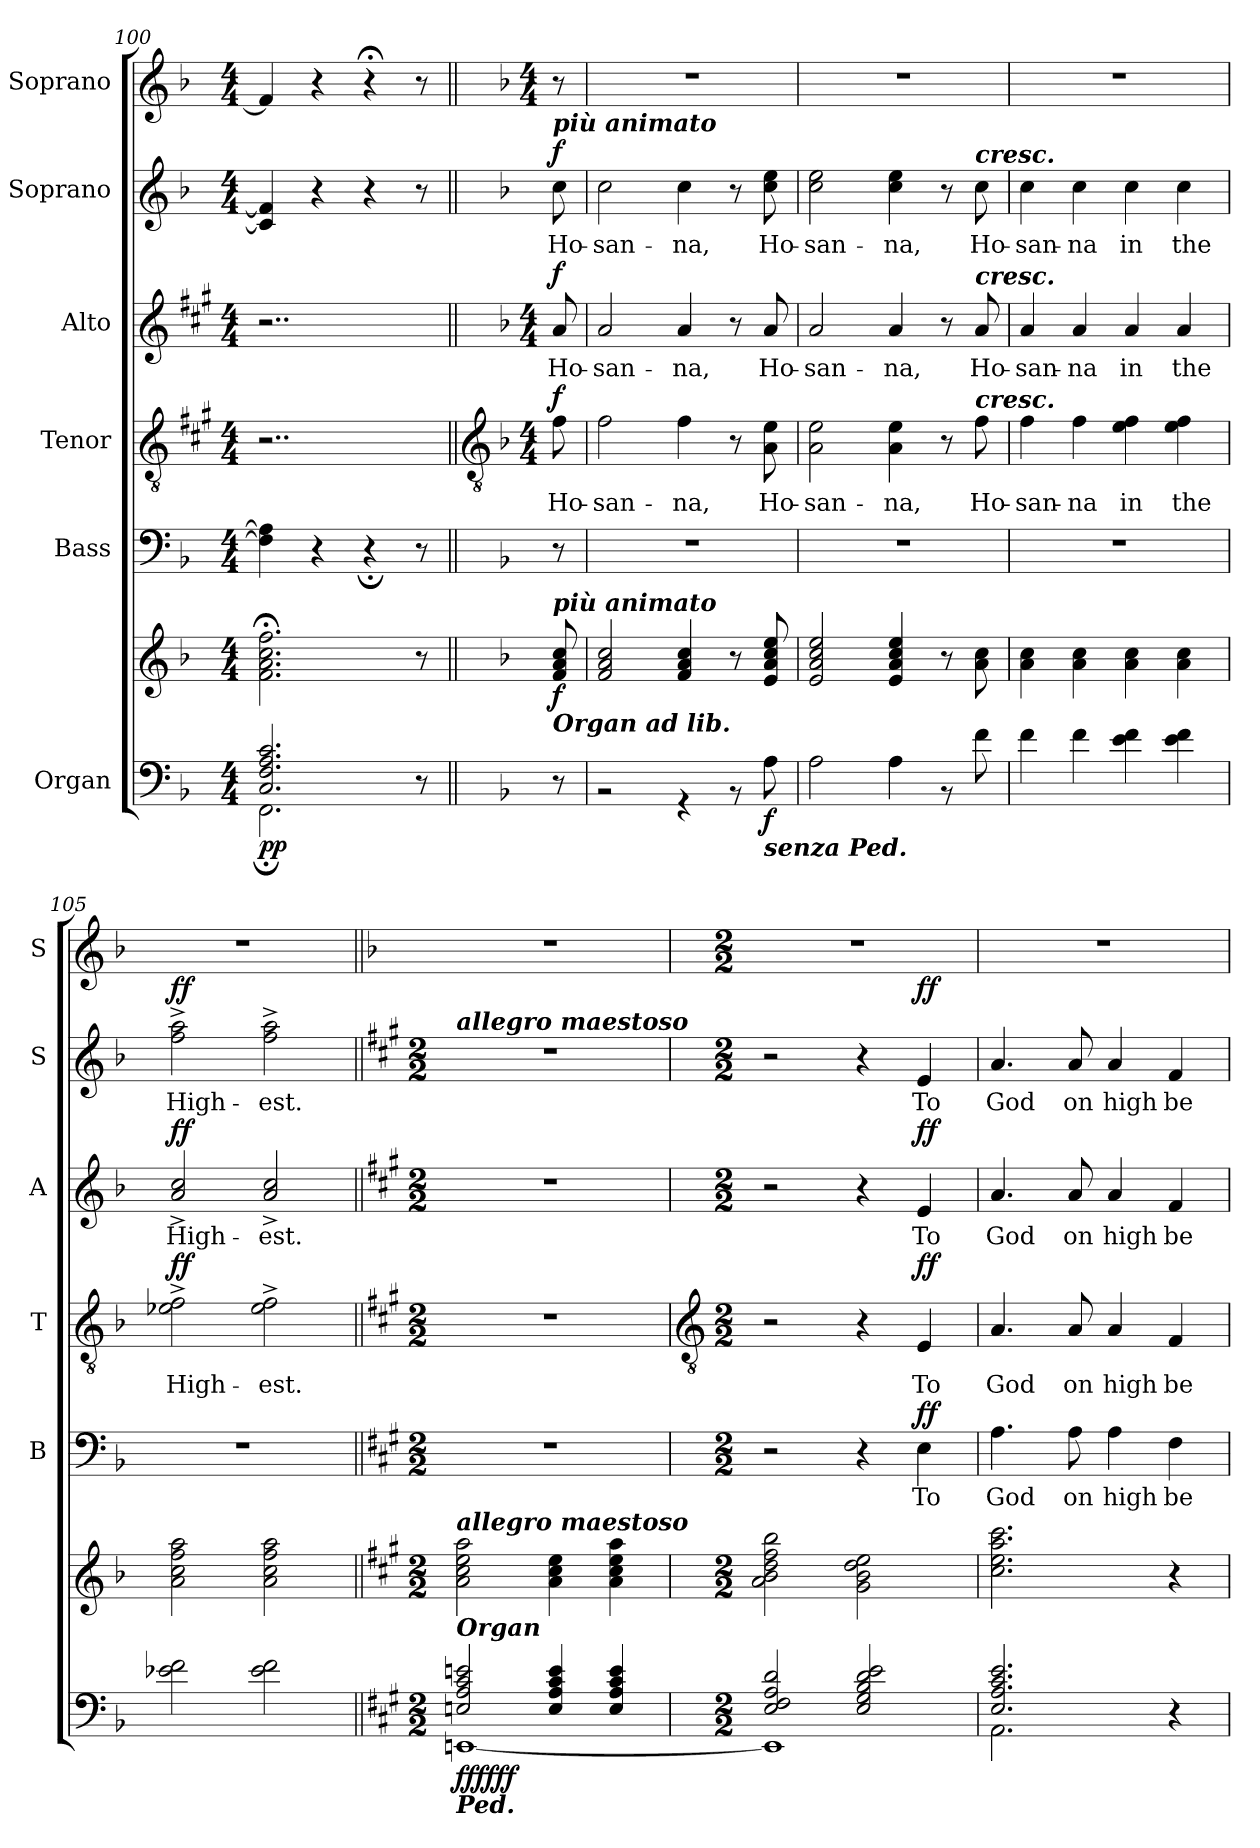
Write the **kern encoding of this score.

**kern	**kern	**dynam	**kern	**text	**dynam	**kern	**text	**dynam	**kern	**text	**dynam	**kern	**text	**dynam	**kern
*part6	*part6	*part6	*part5	*part5	*part5	*part4	*part4	*part4	*part3	*part3	*part3	*part2	*part2	*part2	*part1
*staff7	*staff6	*staff6/7	*staff5	*staff5	*staff5	*staff4	*staff4	*staff4	*staff3	*staff3	*staff3	*staff2	*staff2	*staff2	*staff1
*I"Organ	*	*	*I"Bass	*	*	*I"Tenor	*	*	*I"Alto	*	*	*I"Soprano	*	*	*I"Soprano
*	*	*	*I'B	*	*	*I'T	*	*	*I'A	*	*	*I'S	*	*	*I'S
*clefF4	*clefG2	*	*clefF4	*	*	*clefGv2	*	*	*clefG2	*	*	*clefG2	*	*	*clefG2
*k[b-]	*k[b-]	*	*k[b-]	*	*	*k[f#c#g#]	*	*	*k[f#c#g#]	*	*	*k[b-]	*	*	*k[b-]
*F:	*F:	*	*F:	*	*	*A:	*	*	*A:	*	*	*F:	*	*	*F:
*M4/4	*M4/4	*	*M4/4	*	*	*M4/4	*	*	*M4/4	*	*	*M4/4	*	*	*M4/4
=100	=100	=100	=100	=100	=100	=100	=100	=100	=100	=100	=100	=100	=100	=100	=100
*^	*^	*	*^	*	*	*	*	*	*	*	*	*^	*	*	*
!	!	!	!	!LO:DY:b=2	!	!	!	!	!	!	!	!	!	!	!	!	!	!	!
2.C/ 2.F/ 2.A/ 2.c/	2.FF;\	2.f\;< 2.a\;< 2.cc\;< 2.ff\;<	2..ryy	pp	2ryy	4F\] 4A\]	.	.	2..r	.	.	2..r	.	.	4c] 4f]	2..ryy	.	.	4f]
.	.	.	.	.	.	4r	.	.	.	.	.	.	.	.	4r	.	.	.	4r
.	.	.	.	.	4ryy	4r;<	.	.	.	.	.	.	.	.	4r	.	.	.	4r;<
8ryy	8r	8r	.	.	8ryy	8r	.	.	.	.	.	.	.	.	8r	.	.	.	8r
*	*	*v	*v	*	*	*	*	*	*	*	*	*	*	*	*v	*v	*	*	*
*	*	*	*	*v	*v	*	*	*	*	*	*	*	*	*	*	*	*
!!LO:LB:g=z
=101||	=101||	=101||	=101||	=101||	=101||	=101||	=101||	=101||	=101||	=101||	=101||	=101||	=101||	=101||	=101||	=101||
*	*	*	*	*	*	*	*clefGv2	*	*	*	*	*	*	*	*	*
*	*	*	*	*	*	*	*k[b-]	*	*	*k[b-]	*	*	*	*	*	*
*	*	*	*	*	*	*	*F:	*	*	*F:	*	*	*	*	*	*
*	*	*	*	*	*	*	*M4/4	*	*	*M4/4	*	*	*	*	*	*M4/4
*	*	*MM84	*	*	*	*	*	*	*	*	*	*	*	*	*	*
*	*	*	*	*^	*	*	*	*	*	*	*	*	*	*	*	*
!	!	!	!	!	!	!	!	!	!	!	!	!	!	!LO:TX:a:Bi:t=più animato	!	!	!
!	!	!LO:TX:a:Bi:t=più animato	!	!	!	!	!	!	!	!	!	!	!	!	!	!	!
!LO:TX:a:Bi:t=Organ ad lib.	!	!	!	!	!	!	!	!	!	!	!	!	!	!	!	!	!
!	!	!	!LO:DY:b	!	!	!	!	!	!LO:LY:b	!LO:DY:b	!	!LO:LY:b	!LO:DY:b	!	!LO:LY:b	!LO:DY:b	!
*	*	*	*	*v	*v	*	*	*	*	*	*	*	*	*	*	*	*
8ryy	8r	8f 8a 8cc	f	8r	.	.	8f	Ho-	f	8a	Ho-	f	8cc	Ho-	f	8r
=102	=102	=102	=102	=102	=102	=102	=102	=102	=102	=102	=102	=102	=102	=102	=102	=102
!	!	!	!	!	!	!	!	!LO:LY:b	!	!	!LO:LY:b	!	!	!LO:LY:b	!	!
1ryy	2r	2f 2a 2cc	.	1r	.	.	2f	-san-	.	2a	-san-	.	2cc	-san-	.	1r
!	!	!	!	!	!	!	!	!LO:LY:b	!	!	!LO:LY:b	!	!	!LO:LY:b	!	!
.	4r	4f 4a 4cc	.	.	.	.	4f	-na,	.	4a	-na,	.	4cc	-na,	.	.
.	8r	8r	.	.	.	.	8r	.	.	8r	.	.	8r	.	.	.
!	!LO:TX:b:Bi:t=senza Ped.	!	!	!	!	!	!	!	!	!	!	!	!	!	!	!
!	!	!	!LO:DY:b=2	!	!	!	!	!LO:LY:b	!	!	!LO:LY:b	!	!	!LO:LY:b	!	!
.	8A\	8e 8a 8cc 8ee	f	.	.	.	8A 8e	Ho-	.	8a	Ho-	.	8cc 8ee	Ho-	.	.
=103	=103	=103	=103	=103	=103	=103	=103	=103	=103	=103	=103	=103	=103	=103	=103	=103
!	!	!	!	!	!	!	!	!LO:LY:b	!	!	!LO:LY:b	!	!	!LO:LY:b	!	!
1ryy	2A\	2e 2a 2cc 2ee	.	1r	.	.	2A 2e	-san-	.	2a	-san-	.	2cc 2ee	-san-	.	1r
!	!	!	!	!	!	!	!	!LO:LY:b	!	!	!LO:LY:b	!	!	!LO:LY:b	!	!
.	4A\	4e 4a 4cc 4ee	.	.	.	.	4A 4e	-na,	.	4a	-na,	.	4cc 4ee	-na,	.	.
.	8r	8r	.	.	.	.	8r	.	.	8r	.	.	8r	.	.	.
!	!	!	!	!	!	!	!	!	!	!	!	!	!LO:TX:a:Bi:t=cresc.	!	!	!
!	!	!	!	!	!	!	!	!	!	!LO:TX:a:Bi:t=cresc.	!	!	!	!	!	!
!	!	!	!	!	!	!	!LO:TX:a:Bi:t=cresc.	!	!	!	!	!	!	!	!	!
!	!	!	!	!	!	!	!	!LO:LY:b	!	!	!LO:LY:b	!	!	!LO:LY:b	!	!
.	8f\	8a 8cc	.	.	.	.	8f	Ho-	.	8a	Ho-	.	8cc	Ho-	.	.
=104	=104	=104	=104	=104	=104	=104	=104	=104	=104	=104	=104	=104	=104	=104	=104	=104
!	!	!	!	!	!	!	!	!LO:LY:b	!	!	!LO:LY:b	!	!	!LO:LY:b	!	!
1ryy	4f\	4a 4cc	.	1r	.	.	4f	-san-	.	4a	-san-	.	4cc	-san-	.	1r
!	!	!	!	!	!	!	!	!LO:LY:b	!	!	!LO:LY:b	!	!	!LO:LY:b	!	!
.	4f\	4a 4cc	.	.	.	.	4f	-na	.	4a	-na	.	4cc	-na	.	.
!	!	!	!	!	!	!	!	!LO:LY:b	!	!	!LO:LY:b	!	!	!LO:LY:b	!	!
.	4e\ 4f\	4a 4cc	.	.	.	.	4e 4f	in	.	4a	in	.	4cc	in	.	.
!	!	!	!	!	!	!	!	!LO:LY:b	!	!	!LO:LY:b	!	!	!LO:LY:b	!	!
.	4e\ 4f\	4a 4cc	.	.	.	.	4e 4f	the	.	4a	the	.	4cc	the	.	.
=105	=105	=105	=105	=105	=105	=105	=105	=105	=105	=105	=105	=105	=105	=105	=105	=105
!	!	!	!	!	!	!	!	!LO:LY:b	!LO:DY:b	!	!LO:LY:b	!LO:DY:b	!	!LO:LY:b	!LO:DY:b	!
1ryy	2e-X\ 2f\	2a\ 2cc\ 2ff\ 2aa\	.	1r	.	.	2e-X^ 2f^	High-	ff	2a/^ 2cc/^	High-	ff	2ff^ 2aa^	High-	ff	1r
!	!	!	!	!	!	!	!	!LO:LY:b	!	!	!LO:LY:b	!	!	!LO:LY:b	!	!
.	2e-\ 2f\	2a\ 2cc\ 2ff\ 2aa\	.	.	.	.	2e-^ 2f^	-est.	.	2a/^ 2cc/^	-est.	.	2ff^ 2aa^	-est.	.	.
=106||	=106||	=106||	=106||	=106||	=106||	=106||	=106||	=106||	=106||	=106||	=106||	=106||	=106||	=106||	=106||	=106||
*k[f#c#g#]	*	*k[f#c#g#]	*	*k[f#c#g#]	*	*	*k[f#c#g#]	*	*	*k[f#c#g#]	*	*	*k[f#c#g#]	*	*	*
*A:	*	*A:	*	*A:	*	*	*A:	*	*	*A:	*	*	*A:	*	*	*
*M2/2	*	*M2/2	*	*M2/2	*	*	*M2/2	*	*	*M2/2	*	*	*M2/2	*	*	*
!	!	!	!	!	!	!	!	!	!	!	!	!	!LO:TX:a:Bi:t=allegro maestoso	!	!	!
!	!	!LO:TX:a:Bi:t=allegro maestoso	!	!	!	!	!	!	!	!	!	!	!	!	!	!
!LO:TX:a:Bi:t=Organ	!	!	!	!	!	!	!	!	!	!	!	!	!	!	!	!
!LO:TX:b:Bi:t=Ped.	!	!	!	!	!	!	!	!	!	!	!	!	!	!	!	!
!	!	!	!LO:DY:b=2	!	!	!	!	!	!	!	!	!	!	!	!	!
!	!	!	!LO:DY:n=1:b=2	!	!	!	!	!	!	!	!	!	!	!	!	!
!	!	!	!LO:DY:n=2:b	!	!	!	!	!	!	!	!	!	!	!	!	!
2En/ 2A/ 2c#/ 2en/	[1EEn\	2a 2cc# 2ee 2aa	ff ff ff	1r	.	.	1r	.	.	1r	.	.	1r	.	.	1r
*	*	*MM138	*	*	*	*	*	*	*	*	*	*	*	*	*	*
4E/ 4A/ 4c#/ 4e/	.	4a 4cc# 4ee	.	.	.	.	.	.	.	.	.	.	.	.	.	.
4E/ 4A/ 4c#/ 4e/	.	4a 4cc# 4ee 4aa	.	.	.	.	.	.	.	.	.	.	.	.	.	.
!!LO:LB:g=z
=107	=107	=107	=107	=107	=107	=107	=107	=107	=107	=107	=107	=107	=107	=107	=107	=107
*	*	*	*	*	*	*	*clefGv2	*	*	*	*	*	*	*	*	*
*M2/2	*	*M2/2	*	*M2/2	*	*	*M2/2	*	*	*M2/2	*	*	*M2/2	*	*	*M2/2
2E/ 2F#/ 2A/ 2d/	1EE\]	2a 2b 2dd 2ff# 2bb	.	2r	.	.	2r	.	.	2r	.	.	2r	.	.	1r
2E/ 2G#/ 2B/ 2d/ 2e/	.	2g# 2b 2dd 2ee	.	4r	.	.	4r	.	.	4r	.	.	4r	.	.	.
!	!	!	!	!	!LO:LY:b	!LO:DY:b	!	!LO:LY:b	!LO:DY:b	!	!LO:LY:b	!LO:DY:b	!	!LO:LY:b	!LO:DY:b	!
.	.	.	.	4E	To	ff	4E	To	ff	4e	To	ff	4e	To	ff	.
=108	=108	=108	=108	=108	=108	=108	=108	=108	=108	=108	=108	=108	=108	=108	=108	=108
!	!	!	!	!	!LO:LY:b	!	!	!LO:LY:b	!	!	!LO:LY:b	!	!	!LO:LY:b	!	!
2.E/ 2.A/ 2.c#/ 2.e/	2.AA\	2.cc# 2.ee 2.aa 2.ccc#	.	4.A	God	.	4.A	God	.	4.a	God	.	4.a	God	.	1r
!	!	!	!	!	!LO:LY:b	!	!	!LO:LY:b	!	!	!LO:LY:b	!	!	!LO:LY:b	!	!
.	.	.	.	8A	on	.	8A	on	.	8a	on	.	8a	on	.	.
!	!	!	!	!	!LO:LY:b	!	!	!LO:LY:b	!	!	!LO:LY:b	!	!	!LO:LY:b	!	!
.	.	.	.	4A	high	.	4A	high	.	4a	high	.	4a	high	.	.
!	!	!	!	!	!LO:LY:b	!	!	!LO:LY:b	!	!	!LO:LY:b	!	!	!LO:LY:b	!	!
4ryy	4r	4r	.	4F#	be	.	4F#	be	.	4f#	be	.	4f#	be	.	.
*v	*v	*	*	*	*	*	*	*	*	*	*	*	*	*	*	*
=	=	=	=	=	=	=	=	=	=	=	=	=	=	=	=
*-	*-	*-	*-	*-	*-	*-	*-	*-	*-	*-	*-	*-	*-	*-	*-
